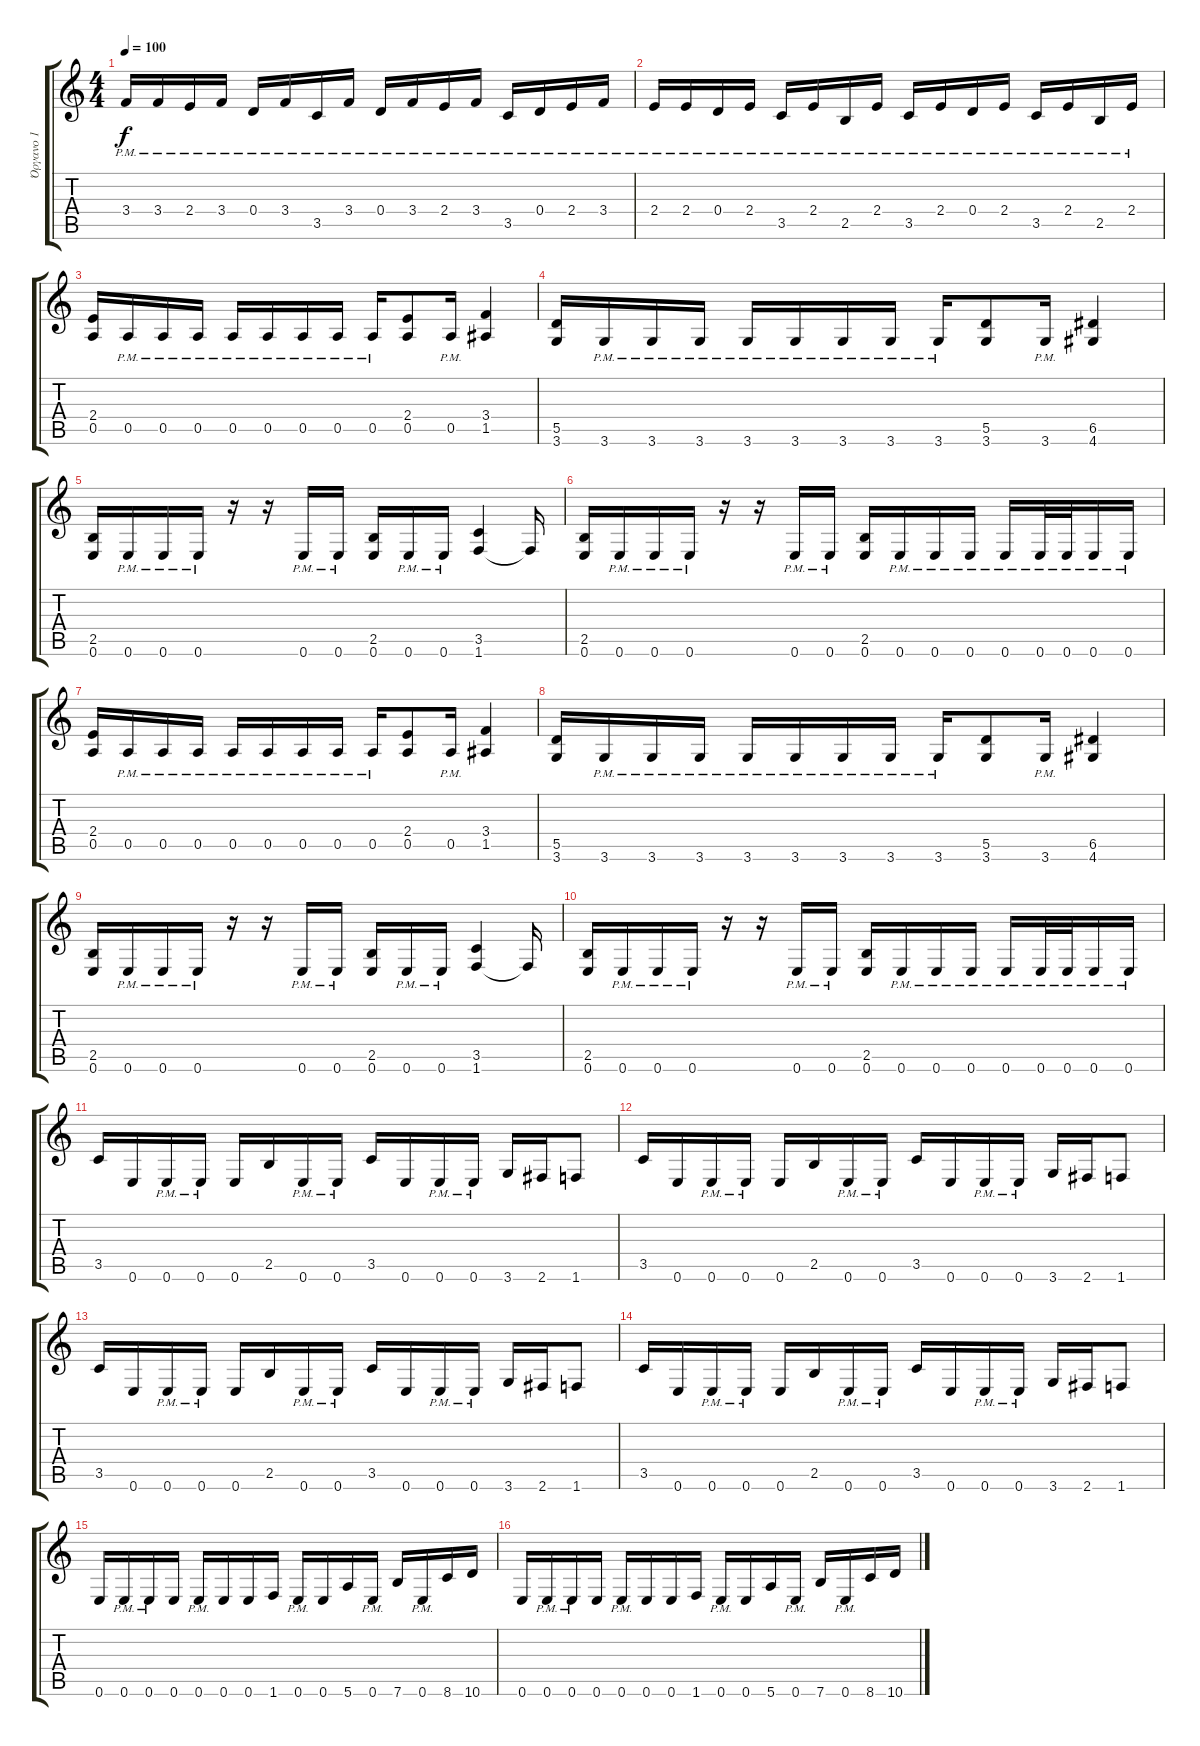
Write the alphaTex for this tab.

\track ("Όργανο 1" "Όργανο 1") {instrument distortionguitar}
\staff {score tabs}
\tuning (E4 B3 G3 D3 A2 E2) {hide}
\ts (4 4)
\tempo 100
\clef g2
\ks c
3.4{pm}.16{dy f} 3.4{pm}.16 2.4{pm}.16 3.4{pm}.16 0.4{pm}.16 3.4{pm}.16 3.5{pm}.16 3.4{pm}.16 0.4{pm}.16 3.4{pm}.16 2.4{pm}.16 3.4{pm}.16 3.5{pm}.16 0.4{pm}.16 2.4{pm}.16 3.4{pm}.16 |
2.4{pm}.16 2.4{pm}.16 0.4{pm}.16 2.4{pm}.16 3.5{pm}.16 2.4{pm}.16 2.5{pm}.16 2.4{pm}.16 3.5{pm}.16 2.4{pm}.16 0.4{pm}.16 2.4{pm}.16 3.5{pm}.16 2.4{pm}.16 2.5{pm}.16 2.4{pm}.16 |
(2.4 0.5).16 0.5{pm}.16 0.5{pm}.16 0.5{pm}.16 0.5{pm}.16 0.5{pm}.16 0.5{pm}.16 0.5{pm}.16 0.5{pm}.16 (2.4 0.5).8 0.5{pm}.16 (3.4 1.5).4 |
(5.5 3.6).16 3.6{pm}.16 3.6{pm}.16 3.6{pm}.16 3.6{pm}.16 3.6{pm}.16 3.6{pm}.16 3.6{pm}.16 3.6{pm}.16 (5.5 3.6).8 3.6{pm}.16 (6.5 4.6).4 |
(2.5 0.6).16 0.6{pm}.16 0.6{pm}.16 0.6{pm}.16 r.16 r.16 0.6{pm}.16 0.6{pm}.16 (2.5 0.6).16 0.6{pm}.16 0.6{pm}.16 (3.5 1.6).4 1.6{t}.16 |
(2.5 0.6).16 0.6{pm}.16 0.6{pm}.16 0.6{pm}.16 r.16 r.16 0.6{pm}.16 0.6{pm}.16 (2.5 0.6).16 0.6{pm}.16 0.6{pm}.16 0.6{pm}.16 0.6{pm}.16 0.6{pm}.32 0.6{pm}.32 0.6{pm}.16 0.6{pm}.16 |
(2.4 0.5).16 0.5{pm}.16 0.5{pm}.16 0.5{pm}.16 0.5{pm}.16 0.5{pm}.16 0.5{pm}.16 0.5{pm}.16 0.5{pm}.16 (2.4 0.5).8 0.5{pm}.16 (3.4 1.5).4 |
(5.5 3.6).16 3.6{pm}.16 3.6{pm}.16 3.6{pm}.16 3.6{pm}.16 3.6{pm}.16 3.6{pm}.16 3.6{pm}.16 3.6{pm}.16 (5.5 3.6).8 3.6{pm}.16 (6.5 4.6).4 |
(2.5 0.6).16 0.6{pm}.16 0.6{pm}.16 0.6{pm}.16 r.16 r.16 0.6{pm}.16 0.6{pm}.16 (2.5 0.6).16 0.6{pm}.16 0.6{pm}.16 (3.5 1.6).4 1.6{t}.16 |
(2.5 0.6).16 0.6{pm}.16 0.6{pm}.16 0.6{pm}.16 r.16 r.16 0.6{pm}.16 0.6{pm}.16 (2.5 0.6).16 0.6{pm}.16 0.6{pm}.16 0.6{pm}.16 0.6{pm}.16 0.6{pm}.32 0.6{pm}.32 0.6{pm}.16 0.6{pm}.16 |
3.5.16 0.6.16 0.6{pm}.16 0.6{pm}.16 0.6.16 2.5.16 0.6{pm}.16 0.6{pm}.16 3.5.16 0.6.16 0.6{pm}.16 0.6{pm}.16 3.6.16 2.6.16 1.6.8 |
3.5.16 0.6.16 0.6{pm}.16 0.6{pm}.16 0.6.16 2.5.16 0.6{pm}.16 0.6{pm}.16 3.5.16 0.6.16 0.6{pm}.16 0.6{pm}.16 3.6.16 2.6.16 1.6.8 |
3.5.16 0.6.16 0.6{pm}.16 0.6{pm}.16 0.6.16 2.5.16 0.6{pm}.16 0.6{pm}.16 3.5.16 0.6.16 0.6{pm}.16 0.6{pm}.16 3.6.16 2.6.16 1.6.8 |
3.5.16 0.6.16 0.6{pm}.16 0.6{pm}.16 0.6.16 2.5.16 0.6{pm}.16 0.6{pm}.16 3.5.16 0.6.16 0.6{pm}.16 0.6{pm}.16 3.6.16 2.6.16 1.6.8 |
0.6.16 0.6{pm}.16 0.6{pm}.16 0.6.16 0.6{pm}.16 0.6.16 0.6.16 1.6.16 0.6{pm}.16 0.6.16 5.6.16 0.6{pm}.16 7.6.16 0.6{pm}.16 8.6.16 10.6.16 |
0.6.16 0.6{pm}.16 0.6{pm}.16 0.6.16 0.6{pm}.16 0.6.16 0.6.16 1.6.16 0.6{pm}.16 0.6.16 5.6.16 0.6{pm}.16 7.6.16 0.6{pm}.16 8.6.16 10.6.16
